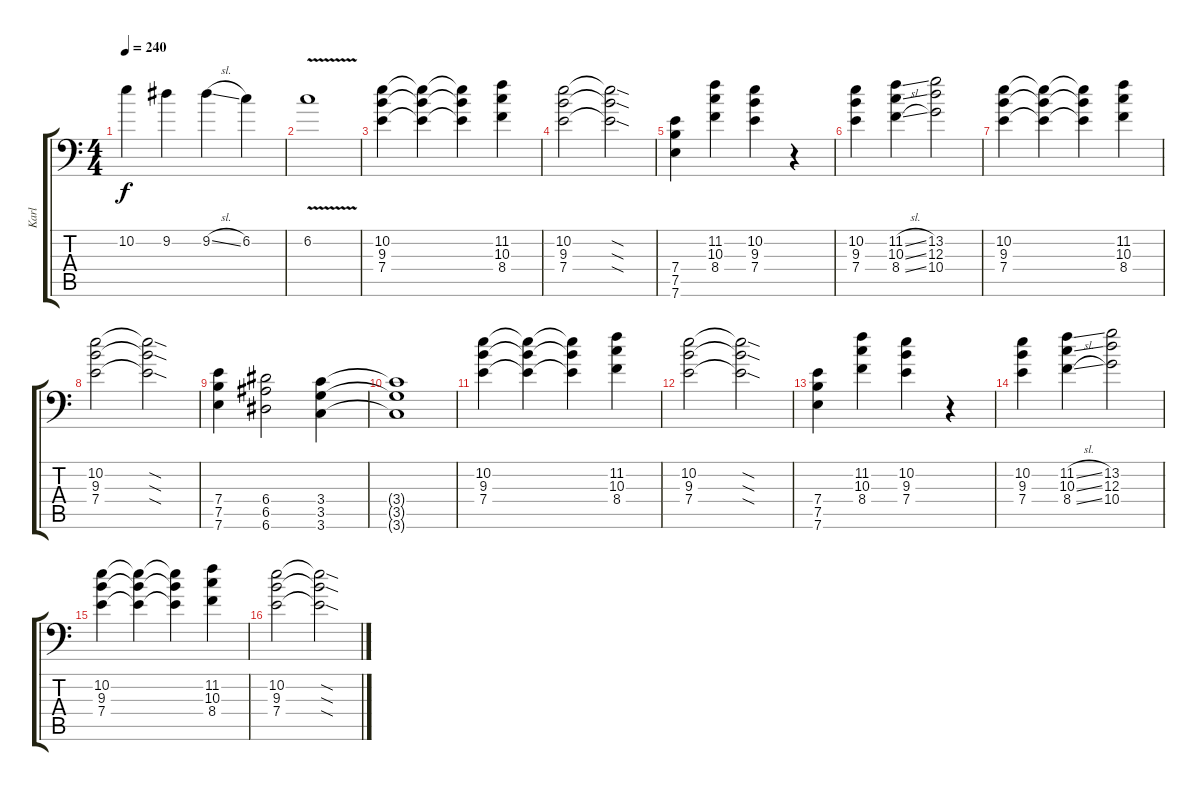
\track ("Karl" "Karl") {instrument distortionguitar}
\staff {score tabs}
\tuning (B3 Gb3 D3 A2 E2 A1) {hide}
\ts (4 4)
\tempo 240
\clef f4
\ks c
10.2.4{dy f} 9.2.4 9.2{sl}.4 6.2.4 |
6.2{v}.1 |
(10.2 9.3 7.4).4 (10.2{t} 9.3{t} 7.4{t}).4 (10.2{t} 9.3{t} 7.4{t}).4 (11.2 10.3 8.4).4 |
(10.2 9.3 7.4).2 (10.2{sod t} 9.3{sod t} 7.4{sod t}).2 |
(7.4 7.5 7.6).4 (11.2 10.3 8.4).4 (10.2 9.3 7.4).4 r.4 |
(10.2 9.3 7.4).4 (11.2{sl} 10.3{sl} 8.4{sl}).4 (13.2 12.3 10.4).2 |
(10.2 9.3 7.4).4 (10.2{t} 9.3{t} 7.4{t}).4 (10.2{t} 9.3{t} 7.4{t}).4 (11.2 10.3 8.4).4 |
(10.2 9.3 7.4).2 (10.2{sod t} 9.3{sod t} 7.4{sod t}).2 |
(7.4 7.5 7.6).4 (6.4 6.5 6.6).2 (3.4 3.5 3.6).4 |
(3.4{t} 3.5{t} 3.6{t}).1 |
(10.2 9.3 7.4).4 (10.2{t} 9.3{t} 7.4{t}).4 (10.2{t} 9.3{t} 7.4{t}).4 (11.2 10.3 8.4).4 |
(10.2 9.3 7.4).2 (10.2{sod t} 9.3{sod t} 7.4{sod t}).2 |
(7.4 7.5 7.6).4 (11.2 10.3 8.4).4 (10.2 9.3 7.4).4 r.4 |
(10.2 9.3 7.4).4 (11.2{sl} 10.3{sl} 8.4{sl}).4 (13.2 12.3 10.4).2 |
(10.2 9.3 7.4).4 (10.2{t} 9.3{t} 7.4{t}).4 (10.2{t} 9.3{t} 7.4{t}).4 (11.2 10.3 8.4).4 |
(10.2 9.3 7.4).2 (10.2{sod t} 9.3{sod t} 7.4{sod t}).2
